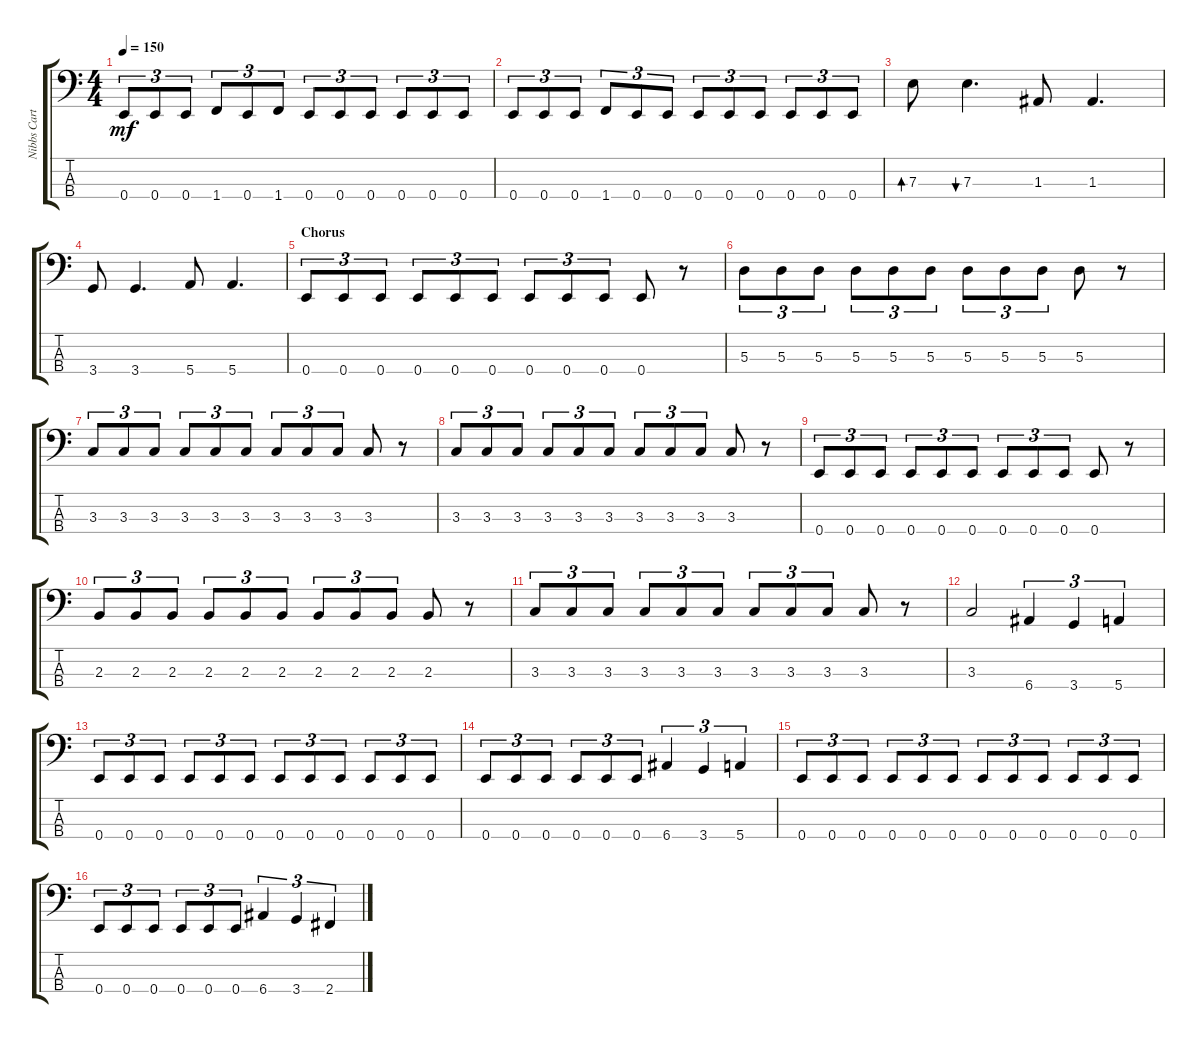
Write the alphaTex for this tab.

\track ("Nibbs Carter" "Nibbs Cart") {instrument electricbassfinger}
\staff {score tabs}
\tuning (G2 D2 A1 E1) {hide}
\ts (4 4)
\tempo 150
\clef f4
\ks c
0.4.8{tu (3 2) dy mf} 0.4.8{tu (3 2)} 0.4.8{tu (3 2)} 1.4.8{tu (3 2)} 0.4.8{tu (3 2)} 1.4.8{tu (3 2)} 0.4.8{tu (3 2)} 0.4.8{tu (3 2)} 0.4.8{tu (3 2)} 0.4.8{tu (3 2)} 0.4.8{tu (3 2)} 0.4.8{tu (3 2)} |
0.4.8{tu (3 2)} 0.4.8{tu (3 2)} 0.4.8{tu (3 2)} 1.4.8{tu (3 2)} 0.4.8{tu (3 2)} 0.4.8{tu (3 2)} 0.4.8{tu (3 2)} 0.4.8{tu (3 2)} 0.4.8{tu (3 2)} 0.4.8{tu (3 2)} 0.4.8{tu (3 2)} 0.4.8{tu (3 2)} |
7.3.8{bd 60} 7.3.4{d bu 60} 1.3.8 1.3.4{d} |
3.4.8 3.4.4{d} 5.4.8 5.4.4{d} |
\section ("" "Chorus")
0.4.8{tu (3 2)} 0.4.8{tu (3 2)} 0.4.8{tu (3 2)} 0.4.8{tu (3 2)} 0.4.8{tu (3 2)} 0.4.8{tu (3 2)} 0.4.8{tu (3 2)} 0.4.8{tu (3 2)} 0.4.8{tu (3 2)} 0.4.8 r.8 |
5.3.8{tu (3 2)} 5.3.8{tu (3 2)} 5.3.8{tu (3 2)} 5.3.8{tu (3 2)} 5.3.8{tu (3 2)} 5.3.8{tu (3 2)} 5.3.8{tu (3 2)} 5.3.8{tu (3 2)} 5.3.8{tu (3 2)} 5.3.8 r.8 |
3.3.8{tu (3 2)} 3.3.8{tu (3 2)} 3.3.8{tu (3 2)} 3.3.8{tu (3 2)} 3.3.8{tu (3 2)} 3.3.8{tu (3 2)} 3.3.8{tu (3 2)} 3.3.8{tu (3 2)} 3.3.8{tu (3 2)} 3.3.8 r.8 |
3.3.8{tu (3 2)} 3.3.8{tu (3 2)} 3.3.8{tu (3 2)} 3.3.8{tu (3 2)} 3.3.8{tu (3 2)} 3.3.8{tu (3 2)} 3.3.8{tu (3 2)} 3.3.8{tu (3 2)} 3.3.8{tu (3 2)} 3.3.8 r.8 |
0.4.8{tu (3 2)} 0.4.8{tu (3 2)} 0.4.8{tu (3 2)} 0.4.8{tu (3 2)} 0.4.8{tu (3 2)} 0.4.8{tu (3 2)} 0.4.8{tu (3 2)} 0.4.8{tu (3 2)} 0.4.8{tu (3 2)} 0.4.8 r.8 |
2.3.8{tu (3 2)} 2.3.8{tu (3 2)} 2.3.8{tu (3 2)} 2.3.8{tu (3 2)} 2.3.8{tu (3 2)} 2.3.8{tu (3 2)} 2.3.8{tu (3 2)} 2.3.8{tu (3 2)} 2.3.8{tu (3 2)} 2.3.8 r.8 |
3.3.8{tu (3 2)} 3.3.8{tu (3 2)} 3.3.8{tu (3 2)} 3.3.8{tu (3 2)} 3.3.8{tu (3 2)} 3.3.8{tu (3 2)} 3.3.8{tu (3 2)} 3.3.8{tu (3 2)} 3.3.8{tu (3 2)} 3.3.8 r.8 |
3.3.2 6.4.4{tu (3 2)} 3.4.4{tu (3 2)} 5.4.4{tu (3 2)} |
0.4.8{tu (3 2)} 0.4.8{tu (3 2)} 0.4.8{tu (3 2)} 0.4.8{tu (3 2)} 0.4.8{tu (3 2)} 0.4.8{tu (3 2)} 0.4.8{tu (3 2)} 0.4.8{tu (3 2)} 0.4.8{tu (3 2)} 0.4.8{tu (3 2)} 0.4.8{tu (3 2)} 0.4.8{tu (3 2)} |
0.4.8{tu (3 2)} 0.4.8{tu (3 2)} 0.4.8{tu (3 2)} 0.4.8{tu (3 2)} 0.4.8{tu (3 2)} 0.4.8{tu (3 2)} 6.4.4{tu (3 2)} 3.4.4{tu (3 2)} 5.4.4{tu (3 2)} |
0.4.8{tu (3 2)} 0.4.8{tu (3 2)} 0.4.8{tu (3 2)} 0.4.8{tu (3 2)} 0.4.8{tu (3 2)} 0.4.8{tu (3 2)} 0.4.8{tu (3 2)} 0.4.8{tu (3 2)} 0.4.8{tu (3 2)} 0.4.8{tu (3 2)} 0.4.8{tu (3 2)} 0.4.8{tu (3 2)} |
0.4.8{tu (3 2)} 0.4.8{tu (3 2)} 0.4.8{tu (3 2)} 0.4.8{tu (3 2)} 0.4.8{tu (3 2)} 0.4.8{tu (3 2)} 6.4.4{tu (3 2)} 3.4.4{tu (3 2)} 2.4.4{tu (3 2)}
